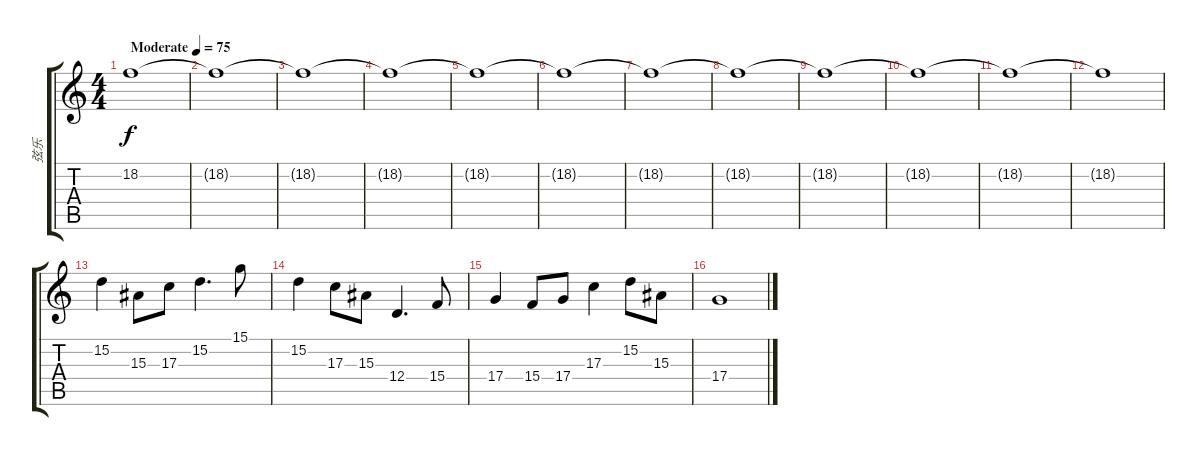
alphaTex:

\track ("弦乐" "弦乐") {instrument synthstrings1}
\staff {score tabs}
\tuning (E4 B3 G3 D3 A2 E2) {hide}
\ts (4 4)
\tempo (75 "Moderate")
\clef g2
\ks c
18.2.1{dy f instrument synthstrings1} |
18.2{t}.1 |
18.2{t}.1 |
18.2{t}.1 |
18.2{t}.1 |
18.2{t}.1 |
18.2{t}.1 |
18.2{t}.1 |
18.2{t}.1 |
18.2{t}.1 |
18.2{t}.1 |
18.2{t}.1 |
15.2.4 15.3.8 17.3.8 15.2.4{d} 15.1.8 |
15.2.4 17.3.8 15.3.8 12.4.4{d} 15.4.8 |
17.4.4 15.4.8 17.4.8 17.3.4 15.2.8 15.3.8 |
17.4.1
